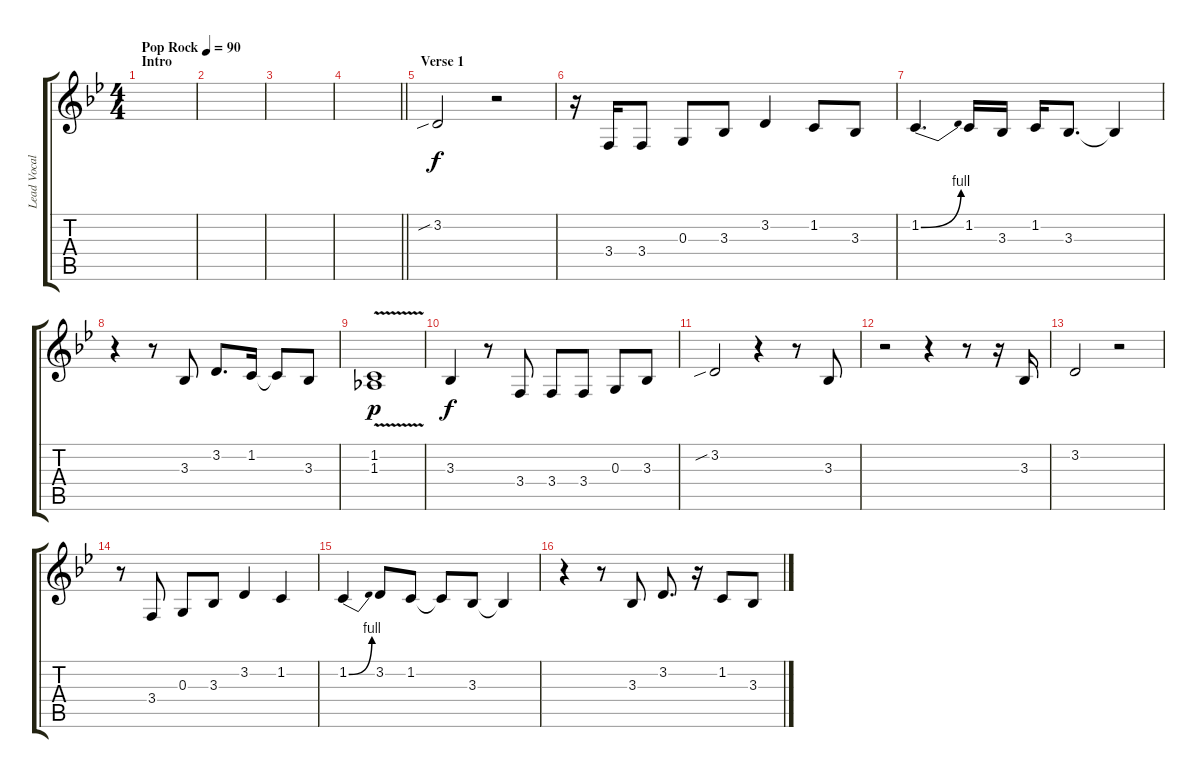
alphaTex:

\track ("Lead Vocals" "Lead Vocal") {instrument tenorsax}
\staff {score tabs}
\tuning (E4 B3 G3 D3 A2 E2) {hide}
\ts (4 4)
\section ("" "Intro")
\tempo (90 "Pop Rock")
\clef g2
\ks bb
|
|
|
\barLineRight lightlight
|
\section ("" "Verse 1")
3.2{sib}.2 r.2 |
r.16 3.4.16 3.4.8 0.3.8 3.3.8 3.2.4 1.2.8 3.3.8 |
1.2{be (bend 0 0 60 4)}.4{d} 1.2.16 3.3.16 1.2.16 3.3.8{d} 3.3{t}.4 |
r.4 r.8 3.3.8 3.2.8{d} 1.2.16 1.2{t}.8 3.3.8 |
(1.2{v} 1.3{v}).1{dy p} |
3.3.4{dy f} r.8 3.4.8 3.4.8 3.4.8 0.3.8 3.3.8 |
3.2{sib}.2 r.4 r.8 3.3.8 |
r.2 r.4 r.8 r.16 3.3.16 |
3.2.2 r.2 |
r.8 3.4.8 0.3.8 3.3.8 3.2.4 1.2.4 |
1.2{be (bend 0 0 60 4)}.4 3.2.8 1.2.8 1.2{t}.8 3.3.8 3.3{t}.4 |
r.4 r.8 3.3.8 3.2.8{d} r.16 1.2.8 3.3.8
